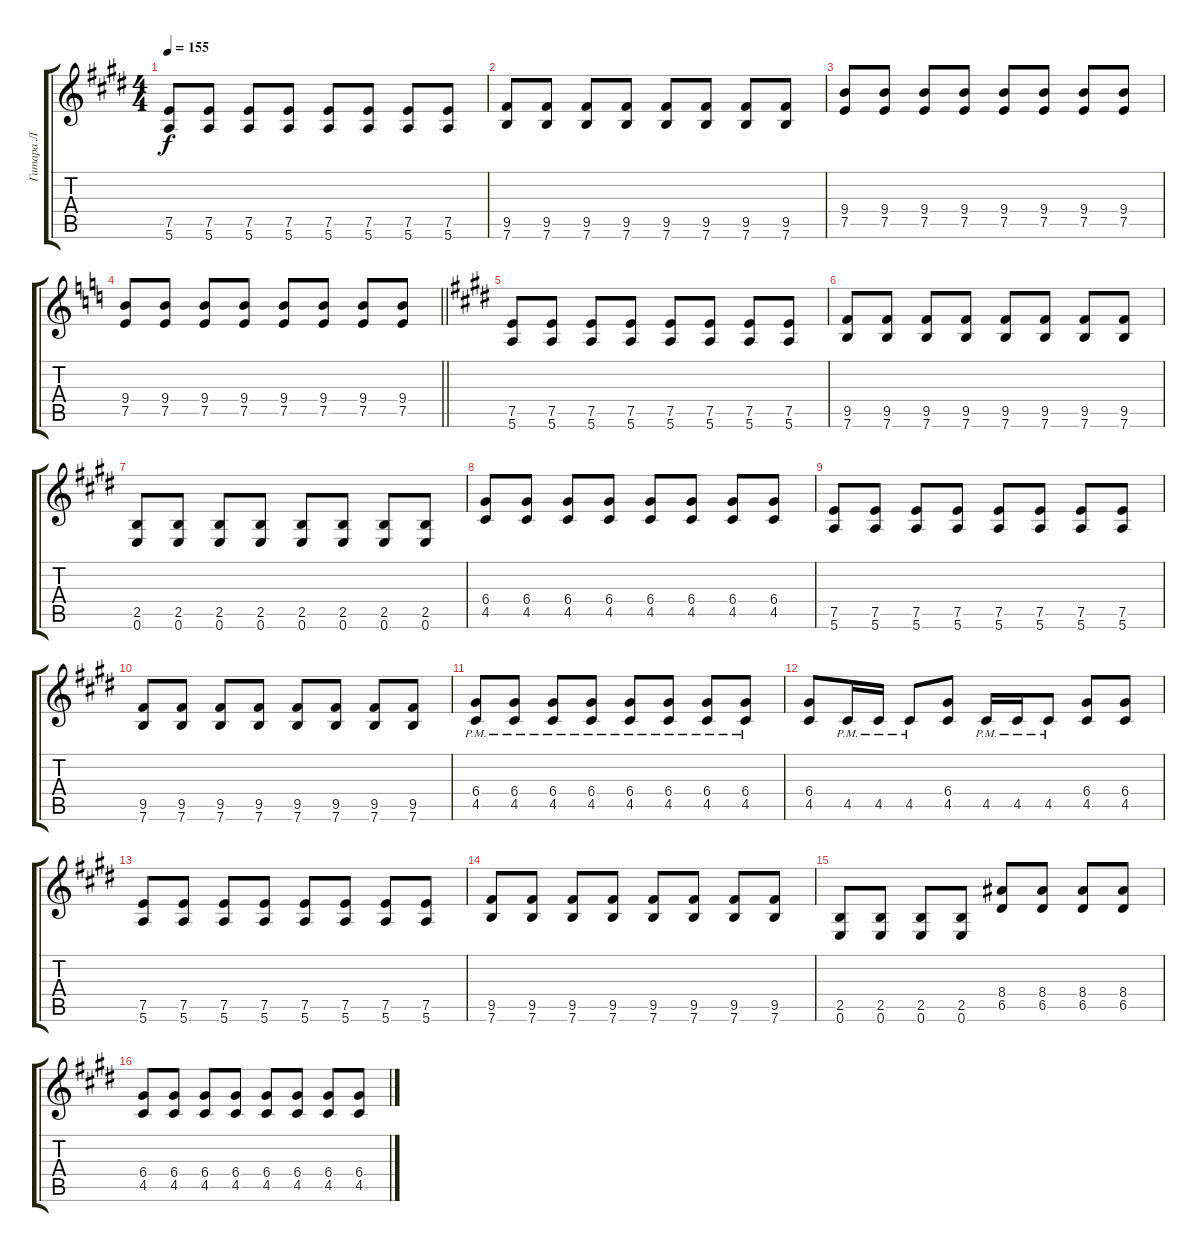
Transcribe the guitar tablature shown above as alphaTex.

\track ("Гитара Л" "Гитара Л") {instrument electricguitarclean}
\staff {score tabs}
\tuning (E4 B3 G3 D3 A2 E2) {hide}
\ts (4 4)
\tempo 155
\clef g2
\ks e
(7.5 5.6).8{dy f} (7.5 5.6).8 (7.5 5.6).8 (7.5 5.6).8 (7.5 5.6).8 (7.5 5.6).8 (7.5 5.6).8 (7.5 5.6).8 |
(9.5 7.6).8 (9.5 7.6).8 (9.5 7.6).8 (9.5 7.6).8 (9.5 7.6).8 (9.5 7.6).8 (9.5 7.6).8 (9.5 7.6).8 |
(9.4 7.5).8 (9.4 7.5).8 (9.4 7.5).8 (9.4 7.5).8 (9.4 7.5).8 (9.4 7.5).8 (9.4 7.5).8 (9.4 7.5).8 |
\barLineRight lightlight
\ks c
(9.4 7.5).8 (9.4 7.5).8 (9.4 7.5).8 (9.4 7.5).8 (9.4 7.5).8 (9.4 7.5).8 (9.4 7.5).8 (9.4 7.5).8 |
\section ("" " ")
\ks e
(7.5 5.6).8 (7.5 5.6).8 (7.5 5.6).8 (7.5 5.6).8 (7.5 5.6).8 (7.5 5.6).8 (7.5 5.6).8 (7.5 5.6).8 |
(9.5 7.6).8 (9.5 7.6).8 (9.5 7.6).8 (9.5 7.6).8 (9.5 7.6).8 (9.5 7.6).8 (9.5 7.6).8 (9.5 7.6).8 |
(2.5 0.6).8 (2.5 0.6).8 (2.5 0.6).8 (2.5 0.6).8 (2.5 0.6).8 (2.5 0.6).8 (2.5 0.6).8 (2.5 0.6).8 |
(6.4 4.5).8 (6.4 4.5).8 (6.4 4.5).8 (6.4 4.5).8 (6.4 4.5).8 (6.4 4.5).8 (6.4 4.5).8 (6.4 4.5).8 |
(7.5 5.6).8 (7.5 5.6).8 (7.5 5.6).8 (7.5 5.6).8 (7.5 5.6).8 (7.5 5.6).8 (7.5 5.6).8 (7.5 5.6).8 |
(9.5 7.6).8 (9.5 7.6).8 (9.5 7.6).8 (9.5 7.6).8 (9.5 7.6).8 (9.5 7.6).8 (9.5 7.6).8 (9.5 7.6).8 |
(6.4{pm} 4.5{pm}).8 (6.4{pm} 4.5{pm}).8 (6.4{pm} 4.5{pm}).8 (6.4{pm} 4.5{pm}).8 (6.4{pm} 4.5{pm}).8 (6.4{pm} 4.5{pm}).8 (6.4{pm} 4.5{pm}).8 (6.4{pm} 4.5{pm}).8 |
(6.4 4.5).8 4.5{pm}.16 4.5{pm}.16 4.5{pm}.8 (6.4 4.5).8 4.5{pm}.16 4.5{pm}.16 4.5{pm}.8 (6.4 4.5).8 (6.4 4.5).8 |
(7.5 5.6).8 (7.5 5.6).8 (7.5 5.6).8 (7.5 5.6).8 (7.5 5.6).8 (7.5 5.6).8 (7.5 5.6).8 (7.5 5.6).8 |
(9.5 7.6).8 (9.5 7.6).8 (9.5 7.6).8 (9.5 7.6).8 (9.5 7.6).8 (9.5 7.6).8 (9.5 7.6).8 (9.5 7.6).8 |
(2.5 0.6).8 (2.5 0.6).8 (2.5 0.6).8 (2.5 0.6).8 (8.4 6.5).8 (8.4 6.5).8 (8.4 6.5).8 (8.4 6.5).8 |
(6.4 4.5).8 (6.4 4.5).8 (6.4 4.5).8 (6.4 4.5).8 (6.4 4.5).8 (6.4 4.5).8 (6.4 4.5).8 (6.4 4.5).8
